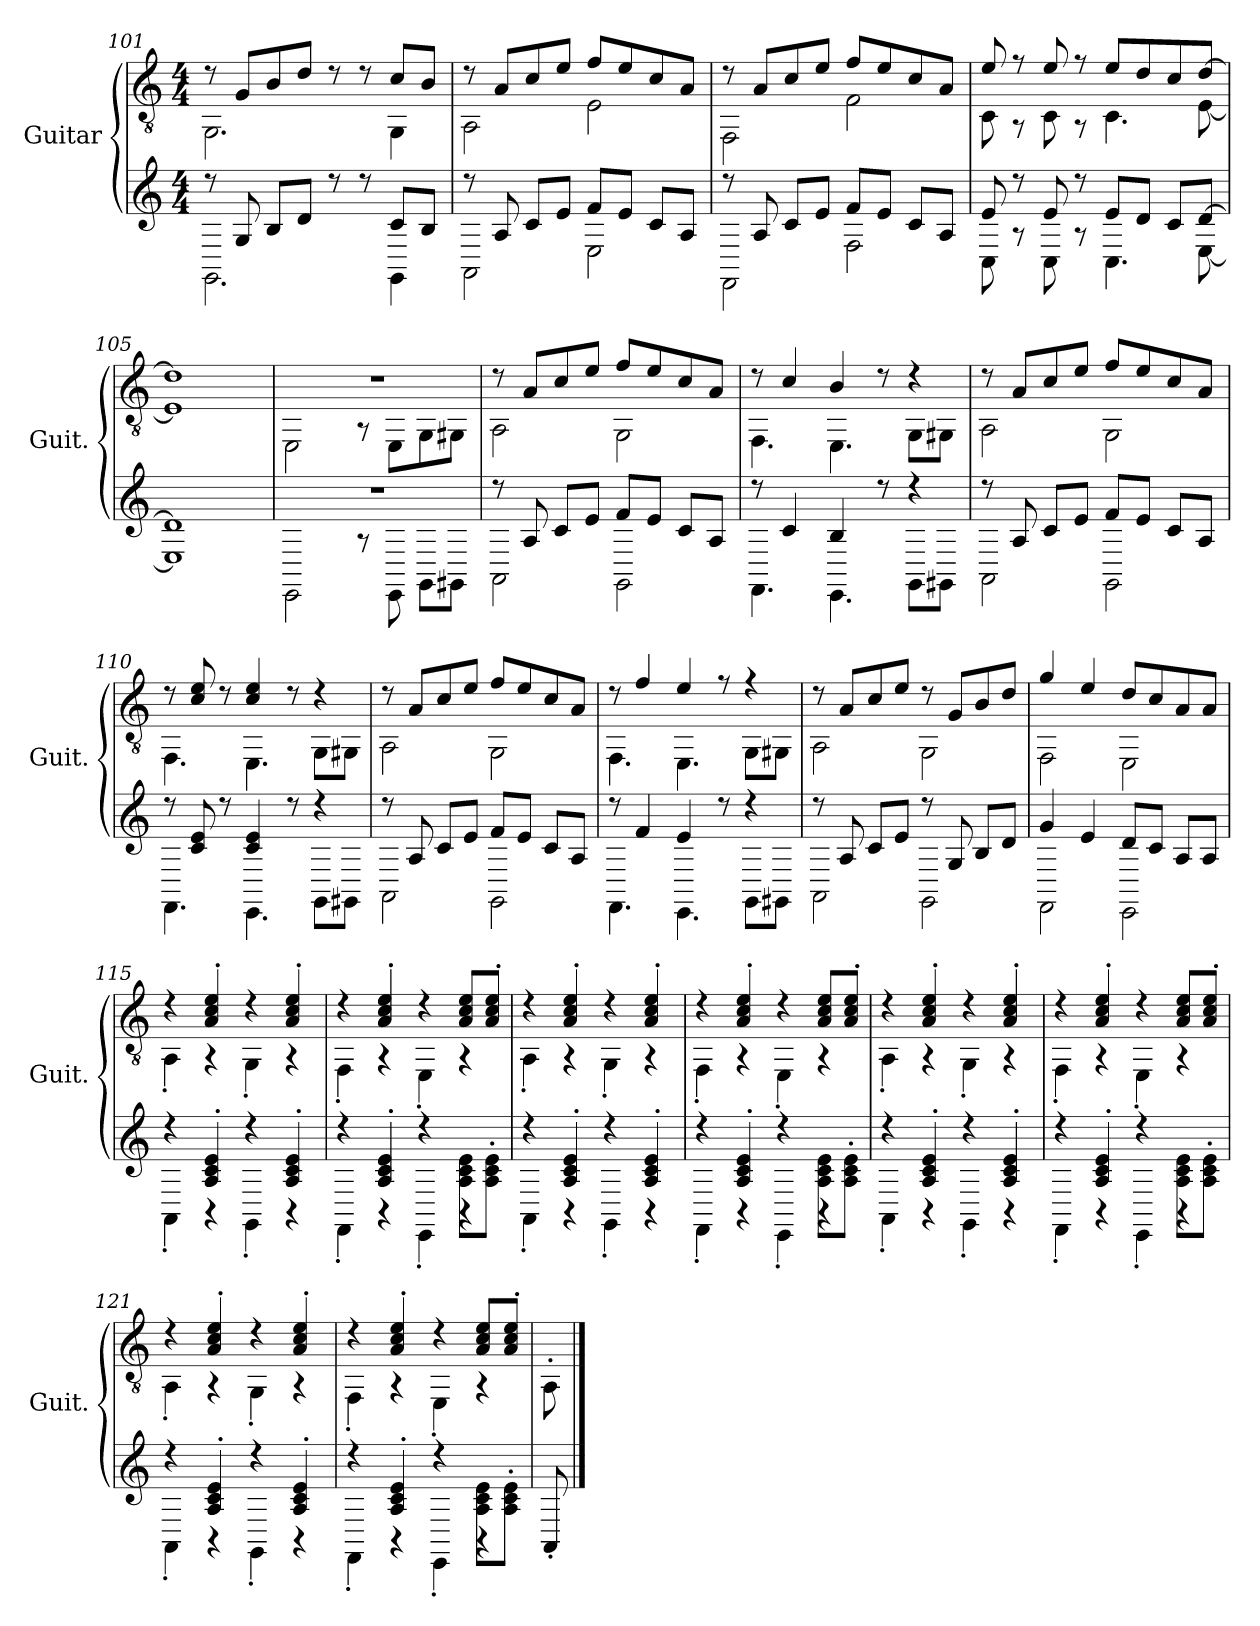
**kern	**kern
*part1	*part1
*staff2	*staff1
*I"Guitar	*
*I'Guit.	*
*	*clefGv2
*k[]	*k[]
*M4/4	*M4/4
=101	=101
*^	*^
8r	2.GG	8r	2.GG\
8G	.	8G/L	.
8BL	.	8B/	.
8dJ	.	8d/J	.
8r	.	8r	.
8r	.	8r	.
8cL	4GG	8c/L	4GG\
8BJ	.	8B/J	.
!!LO:LB:g=z	!!
=102	=102	=102	=102
8r	2AA	8r	2AA\
8A	.	8A/L	.
8cL	.	8c/	.
8eJ	.	8e/J	.
8fL	2E	8f/L	2E\
8eJ	.	8e/	.
8cL	.	8c/	.
8AJ	.	8A/J	.
=103	=103	=103	=103
8r	2FF	8r	2FF\
8A	.	8A/L	.
8cL	.	8c/	.
8eJ	.	8e/J	.
8fL	2F	8f/L	2F\
8eJ	.	8e/	.
8cL	.	8c/	.
8AJ	.	8A/J	.
=104	=104	=104	=104
8e	8C	8e/	8C\
8r	8r	8r	8r
8e	8C	8e/	8C\
8r	8r	8r	8r
8eL	4.C	8e/L	4.C\
8dJ	.	8d/	.
8cL	.	8c/	.
[8dJ	[8E	[8d/J	[8E\
=105	=105	=105	=105
1d]	1E]	1d]	1E]
=106	=106	=106	=106
1r	2EE	1r	2EE\
.	8r	.	8r
.	8EE	.	8EE\L
.	8GGL	.	8GG\
.	8GG#XJ	.	8GG#X\J
!!LO:PB:g=z	!!
=107	=107	=107	=107
8r	2AA	8r	2AA\
8A	.	8A/L	.
8cL	.	8c/	.
8eJ	.	8e/J	.
8fL	2GG	8f/L	2GG\
8eJ	.	8e/	.
8cL	.	8c/	.
8AJ	.	8A/J	.
=108	=108	=108	=108
8r	4.FF	8r	4.FF\
4c	.	4c/	.
4B	4.EE	4B/	4.EE\
8r	.	8r	.
4r	8GGL	4r	8GG\L
.	8GG#XJ	.	8GG#X\J
=109	=109	=109	=109
8r	2AA	8r	2AA\
8A	.	8A/L	.
8cL	.	8c/	.
8eJ	.	8e/J	.
8fL	2GG	8f/L	2GG\
8eJ	.	8e/	.
8cL	.	8c/	.
8AJ	.	8A/J	.
=110	=110	=110	=110
8r	4.FF	8r	4.FF\
8c 8e	.	8c/ 8e/	.
8r	.	8r	.
4c 4e	4.EE	4c/ 4e/	4.EE\
8r	.	8r	.
4r	8GGL	4r	8GG\L
.	8GG#XJ	.	8GG#X\J
!!LO:LB:g=z	!!
=111	=111	=111	=111
8r	2AA	8r	2AA\
8A	.	8A/L	.
8cL	.	8c/	.
8eJ	.	8e/J	.
8fL	2GG	8f/L	2GG\
8eJ	.	8e/	.
8cL	.	8c/	.
8AJ	.	8A/J	.
=112	=112	=112	=112
8r	4.FF	8r	4.FF\
4f	.	4f/	.
4e	4.EE	4e/	4.EE\
8r	.	8r	.
4r	8GGL	4r	8GG\L
.	8GG#XJ	.	8GG#X\J
=113	=113	=113	=113
8r	2AA	8r	2AA\
8A	.	8A/L	.
8cL	.	8c/	.
8eJ	.	8e/J	.
8r	2GG	8r	2GG\
8G	.	8G/L	.
8BL	.	8B/	.
8dJ	.	8d/J	.
=114	=114	=114	=114
4g	2FF	4g/	2FF\
4e	.	4e/	.
8dL	2EE	8d/L	2EE\
8cJ	.	8c/	.
8AL	.	8A/	.
8AJ	.	8A/J	.
!!LO:LB:g=z	!!
=115	=115	=115	=115
4r	4AA'	4r	4AA'\
4A' 4c' 4e'	4r	4A/' 4c/' 4e/'	4r
4r	4GG'	4r	4GG'\
4A' 4c' 4e'	4r	4A/' 4c/' 4e/'	4r
=116	=116	=116	=116
4r	4FF'	4r	4FF'\
4A' 4c' 4e'	4r	4A/' 4c/' 4e/'	4r
4r	4EE'	4r	4EE'\
8A\ 8c\ 8e\L	4r	8A/ 8c/ 8e/L	4r
8A'\ 8c'\ 8e'\J	.	8A/' 8c/' 8e/'J	.
=117	=117	=117	=117
4r	4AA'	4r	4AA'\
4A' 4c' 4e'	4r	4A/' 4c/' 4e/'	4r
4r	4GG'	4r	4GG'\
4A' 4c' 4e'	4r	4A/' 4c/' 4e/'	4r
=118	=118	=118	=118
4r	4FF'	4r	4FF'\
4A' 4c' 4e'	4r	4A/' 4c/' 4e/'	4r
4r	4EE'	4r	4EE'\
8A\ 8c\ 8e\L	4r	8A/ 8c/ 8e/L	4r
8A'\ 8c'\ 8e'\J	.	8A/' 8c/' 8e/'J	.
!!LO:LB:g=z	!!
=119	=119	=119	=119
4r	4AA'	4r	4AA'\
4A' 4c' 4e'	4r	4A/' 4c/' 4e/'	4r
4r	4GG'	4r	4GG'\
4A' 4c' 4e'	4r	4A/' 4c/' 4e/'	4r
=120	=120	=120	=120
4r	4FF'	4r	4FF'\
4A' 4c' 4e'	4r	4A/' 4c/' 4e/'	4r
4r	4EE'	4r	4EE'\
8A\ 8c\ 8e\L	4r	8A/ 8c/ 8e/L	4r
8A'\ 8c'\ 8e'\J	.	8A/' 8c/' 8e/'J	.
=121	=121	=121	=121
4r	4AA'	4r	4AA'\
4A' 4c' 4e'	4r	4A/' 4c/' 4e/'	4r
4r	4GG'	4r	4GG'\
4A' 4c' 4e'	4r	4A/' 4c/' 4e/'	4r
=122	=122	=122	=122
4r	4FF'	4r	4FF'\
4A' 4c' 4e'	4r	4A/' 4c/' 4e/'	4r
4r	4EE'	4r	4EE'\
8A\ 8c\ 8e\L	4r	8A/ 8c/ 8e/L	4r
8A'\ 8c'\ 8e'\J	.	8A/' 8c/' 8e/'J	.
*v	*v	*	*
*	*v	*v
=123	=123
8AA'	8AA'\
==	==
*-	*-
